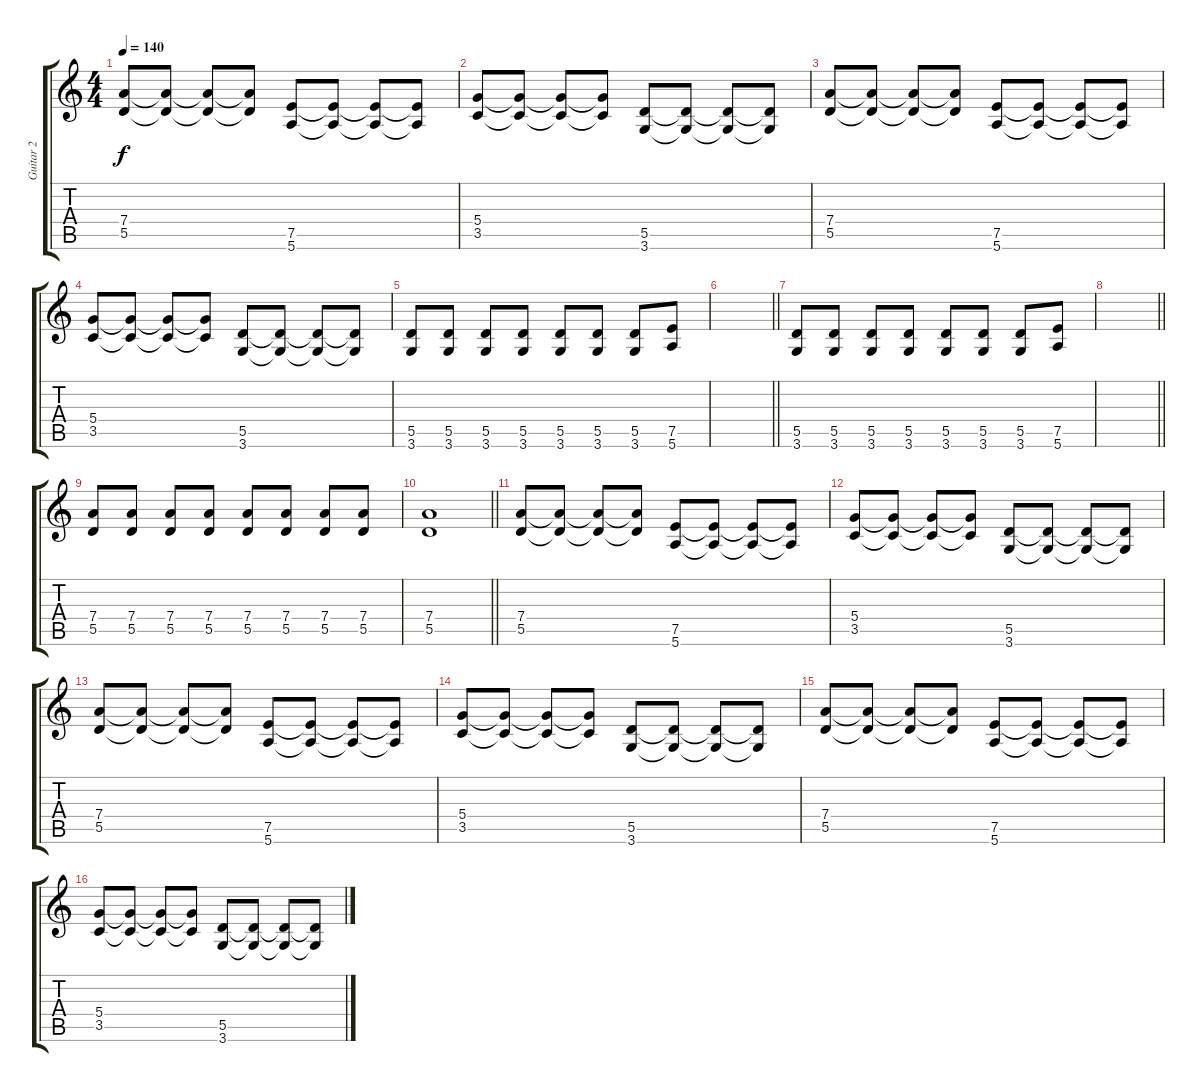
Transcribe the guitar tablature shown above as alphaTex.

\track ("Guitar 2" "Guitar 2") {instrument overdrivenguitar}
\staff {score tabs}
\tuning (E4 B3 G3 D3 A2 E2) {hide}
\ts (4 4)
\tempo 140
\clef g2
\ks c
(7.4 5.5).8{dy f} (7.4{t} 5.5{t}).8 (7.4{t} 5.5{t}).8 (7.4{t} 5.5{t}).8 (7.5 5.6).8 (7.5{t} 5.6{t}).8 (7.5{t} 5.6{t}).8 (7.5{t} 5.6{t}).8 |
(5.4 3.5).8 (5.4{t} 3.5{t}).8 (5.4{t} 3.5{t}).8 (5.4{t} 3.5{t}).8 (5.5 3.6).8 (5.5{t} 3.6{t}).8 (5.5{t} 3.6{t}).8 (5.5{t} 3.6{t}).8 |
(7.4 5.5).8 (7.4{t} 5.5{t}).8 (7.4{t} 5.5{t}).8 (7.4{t} 5.5{t}).8 (7.5 5.6).8 (7.5{t} 5.6{t}).8 (7.5{t} 5.6{t}).8 (7.5{t} 5.6{t}).8 |
(5.4 3.5).8 (5.4{t} 3.5{t}).8 (5.4{t} 3.5{t}).8 (5.4{t} 3.5{t}).8 (5.5 3.6).8 (5.5{t} 3.6{t}).8 (5.5{t} 3.6{t}).8 (5.5{t} 3.6{t}).8 |
(5.5 3.6).8 (5.5 3.6).8 (5.5 3.6).8 (5.5 3.6).8 (5.5 3.6).8 (5.5 3.6).8 (5.5 3.6).8 (7.5 5.6).8 |
\barLineRight lightlight
|
(5.5 3.6).8 (5.5 3.6).8 (5.5 3.6).8 (5.5 3.6).8 (5.5 3.6).8 (5.5 3.6).8 (5.5 3.6).8 (7.5 5.6).8 |
\barLineRight lightlight
|
(7.4 5.5).8 (7.4 5.5).8 (7.4 5.5).8 (7.4 5.5).8 (7.4 5.5).8 (7.4 5.5).8 (7.4 5.5).8 (7.4 5.5).8 |
\barLineRight lightlight
(7.4 5.5).1 |
(7.4 5.5).8 (7.4{t} 5.5{t}).8 (7.4{t} 5.5{t}).8 (7.4{t} 5.5{t}).8 (7.5 5.6).8 (7.5{t} 5.6{t}).8 (7.5{t} 5.6{t}).8 (7.5{t} 5.6{t}).8 |
(5.4 3.5).8 (5.4{t} 3.5{t}).8 (5.4{t} 3.5{t}).8 (5.4{t} 3.5{t}).8 (5.5 3.6).8 (5.5{t} 3.6{t}).8 (5.5{t} 3.6{t}).8 (5.5{t} 3.6{t}).8 |
(7.4 5.5).8 (7.4{t} 5.5{t}).8 (7.4{t} 5.5{t}).8 (7.4{t} 5.5{t}).8 (7.5 5.6).8 (7.5{t} 5.6{t}).8 (7.5{t} 5.6{t}).8 (7.5{t} 5.6{t}).8 |
(5.4 3.5).8 (5.4{t} 3.5{t}).8 (5.4{t} 3.5{t}).8 (5.4{t} 3.5{t}).8 (5.5 3.6).8 (5.5{t} 3.6{t}).8 (5.5{t} 3.6{t}).8 (5.5{t} 3.6{t}).8 |
(7.4 5.5).8 (7.4{t} 5.5{t}).8 (7.4{t} 5.5{t}).8 (7.4{t} 5.5{t}).8 (7.5 5.6).8 (7.5{t} 5.6{t}).8 (7.5{t} 5.6{t}).8 (7.5{t} 5.6{t}).8 |
(5.4 3.5).8 (5.4{t} 3.5{t}).8 (5.4{t} 3.5{t}).8 (5.4{t} 3.5{t}).8 (5.5 3.6).8 (5.5{t} 3.6{t}).8 (5.5{t} 3.6{t}).8 (5.5{t} 3.6{t}).8
